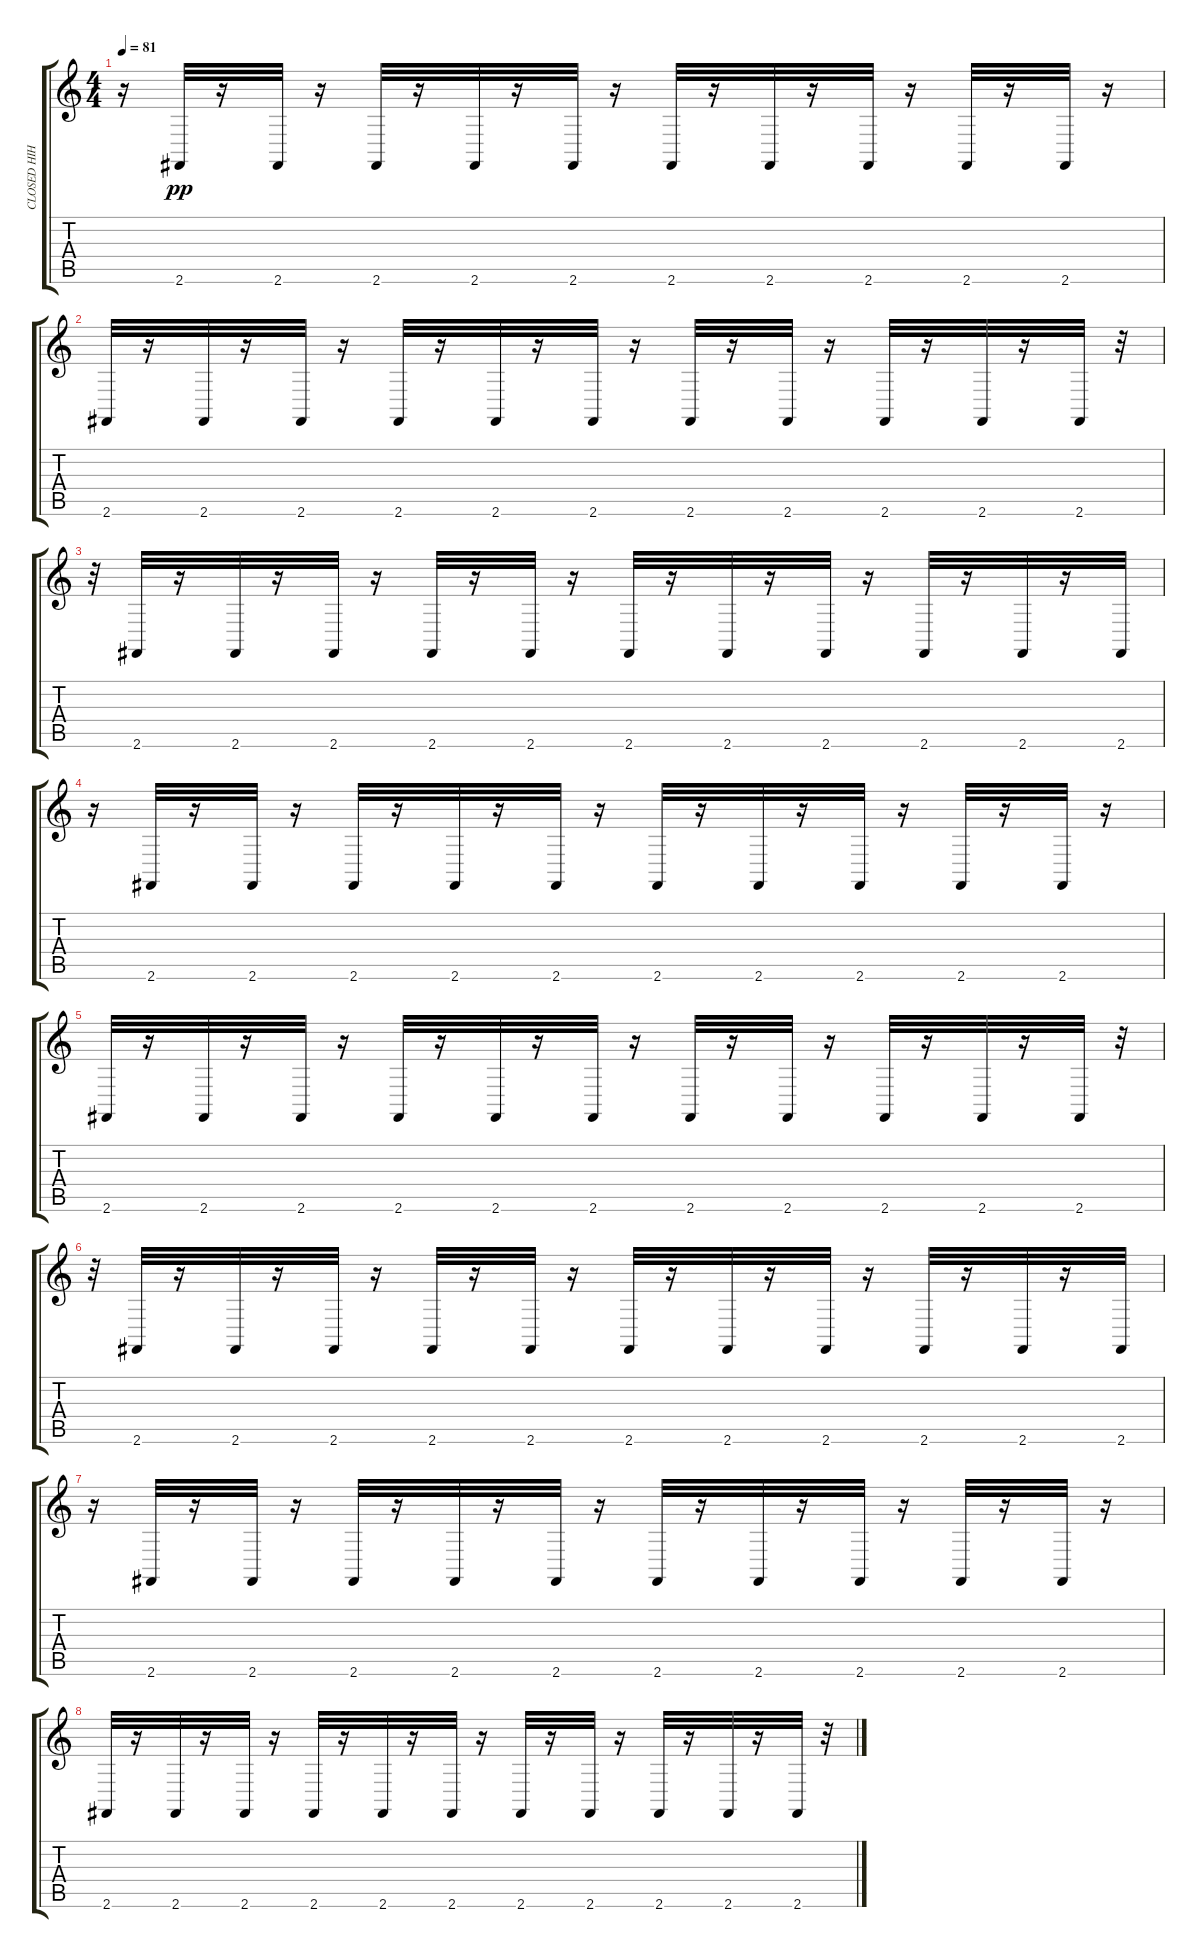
\track ("CLOSED HIHAT." "CLOSED HIH") {instrument acousticgrandpiano}
\staff {score tabs}
\tuning (E4 B3 G3 D3 A2 E2) {hide}
\ts (4 4)
\tempo 81
\clef g2
\ks c
r.16{dy pp} 2.6.32 r.16 2.6.32 r.16 2.6.32 r.16 2.6.32 r.16 2.6.32 r.16 2.6.32 r.16 2.6.32 r.16 2.6.32 r.16 2.6.32 r.16 2.6.32 r.16 |
2.6.32 r.16 2.6.32 r.16 2.6.32 r.16 2.6.32 r.16 2.6.32 r.16 2.6.32 r.16 2.6.32 r.16 2.6.32 r.16 2.6.32 r.16 2.6.32 r.16 2.6.32 r.32 |
r.32 2.6.32 r.16 2.6.32 r.16 2.6.32 r.16 2.6.32 r.16 2.6.32 r.16 2.6.32 r.16 2.6.32 r.16 2.6.32 r.16 2.6.32 r.16 2.6.32 r.16 2.6.32 |
r.16 2.6.32 r.16 2.6.32 r.16 2.6.32 r.16 2.6.32 r.16 2.6.32 r.16 2.6.32 r.16 2.6.32 r.16 2.6.32 r.16 2.6.32 r.16 2.6.32 r.16 |
2.6.32 r.16 2.6.32 r.16 2.6.32 r.16 2.6.32 r.16 2.6.32 r.16 2.6.32 r.16 2.6.32 r.16 2.6.32 r.16 2.6.32 r.16 2.6.32 r.16 2.6.32 r.32 |
r.32 2.6.32 r.16 2.6.32 r.16 2.6.32 r.16 2.6.32 r.16 2.6.32 r.16 2.6.32 r.16 2.6.32 r.16 2.6.32 r.16 2.6.32 r.16 2.6.32 r.16 2.6.32 |
r.16 2.6.32 r.16 2.6.32 r.16 2.6.32 r.16 2.6.32 r.16 2.6.32 r.16 2.6.32 r.16 2.6.32 r.16 2.6.32 r.16 2.6.32 r.16 2.6.32 r.16 |
2.6.32 r.16 2.6.32 r.16 2.6.32 r.16 2.6.32 r.16 2.6.32 r.16 2.6.32 r.16 2.6.32 r.16 2.6.32 r.16 2.6.32 r.16 2.6.32 r.16 2.6.32 r.32
